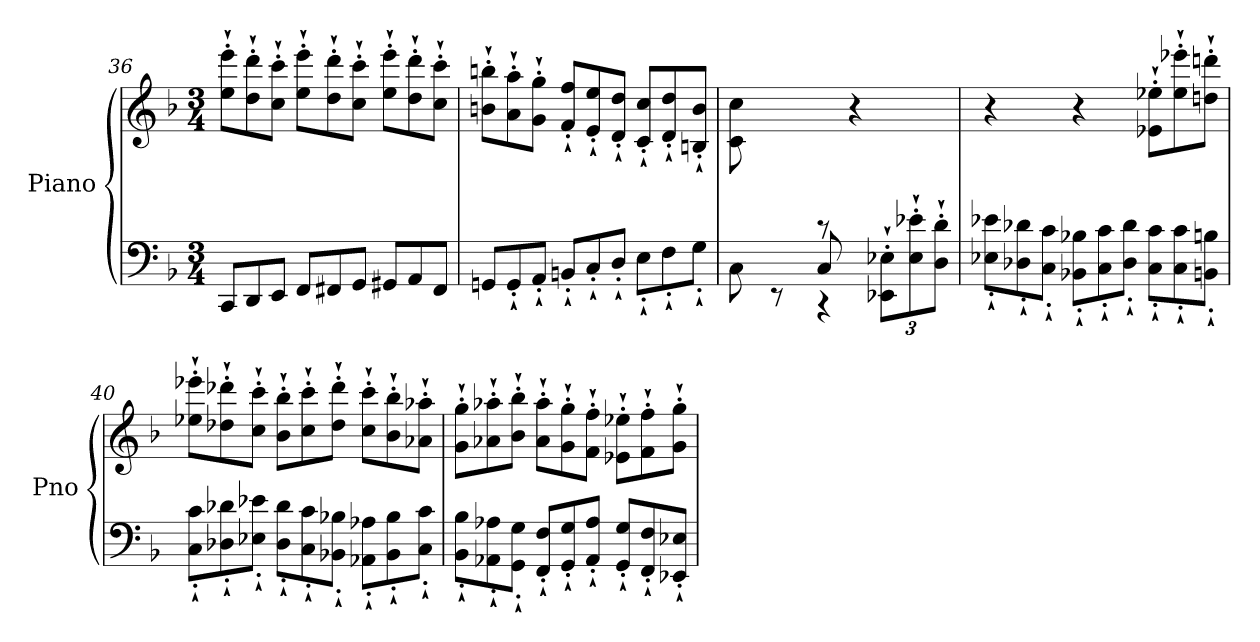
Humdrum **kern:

**kern	**kern	**dynam
*part1	*part1	*part1
*staff2	*staff1	*staff1/2
*I"Piano	*	*
*I'Pno	*	*
*clefF4	*clefG2	*
*k[b-]	*k[b-]	*
*M3/4	*M3/4	*
=36	=36	=36
*^	*	*
*	*Xtuplet	*Xtuplet	*
2.ryy	12CC/L	12ee\'` 12eee\'`L	.
.	12DD/	12dd\'` 12ddd\'`	.
.	12EE/J	12cc\'` 12ccc\'`J	.
.	12FF/L	12ee\'` 12eee\'`L	.
.	12FF#X/	12dd\'` 12ddd\'`	.
.	12GG/J	12cc\'` 12ccc\'`J	.
.	12GG#X/L	12ee\'` 12eee\'`L	.
.	12AA/	12dd\'` 12ddd\'`	.
.	12FF#/J	12cc\'` 12ccc\'`J	.
!!LO:PB:g=z
=37	=37	=37	=37
2.ryy	12GGn/L	12bn\'` 12bbn\'`L	.
.	12GG'`/	12a\'` 12aa\'`	.
.	12AA'`/J	12g\'` 12gg\'`J	.
.	12BBn'`/L	12f/'` 12ff/'`L	.
.	12C'`/	12e/'` 12ee/'`	.
.	12D'`/J	12d/'` 12dd/'`J	.
.	12E'`\L	12c/'` 12cc/'`L	.
.	12F'`\	12d/'` 12dd/'`	.
.	12G'`\J	12Bn/'` 12b/'`J	.
=38	=38	=38	=38
*	*^	*	*
12ryy	2.ryy	8C\	12c\ 12cc\L	.
12D/	.	.	24%7ryy	.
.	.	8rEE	.	.
12BBn/J	.	.	.	.
8C/	.	4rCC	.	.
4.ryy	.	.	8rAAA	.
*	*	*tuplet	*	*
*	*	*Xbrackettup	*	*
!	!	!	!	!LO:DY:a=2
!	!	!	!	!LO:DY:n=1:b=2
.	.	12EE-X\'` 12E-X\'`L	4r	other-dynamics f
.	.	12E-\'` 12e-X\'`	.	.
.	.	12D\'` 12d\'`J	.	.
*	*v	*v	*	*
=39	=39	=39	=39
*	*Xtuplet	*	*
2.ryy	12E-X\'` 12e-X\'`L	4r	.
.	12D-X\'` 12d-X\'`	.	.
.	12C\'` 12c\'`J	.	.
.	12BB-X\'` 12B-X\'`L	4r	.
.	12C\'` 12c\'`	.	.
.	12D-\'` 12d-\'`J	.	.
.	12C\'` 12c\'`L	12e-X\'` 12ee-X\'`L	.
.	12C\'` 12c\'`	12ee-\'` 12eee-X\'`	.
.	12BBn\'` 12Bn\'`J	12ddn\'` 12dddn\'`J	.
!!LO:PB:g=z
=40	=40	=40	=40
2.ryy	12C\'` 12c\'`L	12ee-X\'` 12eee-X\'`L	.
.	12D-X\'` 12d-X\'`	12dd-X\'` 12ddd-X\'`	.
.	12E-X\'` 12e-X\'`J	12cc\'` 12ccc\'`J	.
.	12D-\'` 12d-\'`L	12b-\'` 12bb-\'`L	.
.	12C\'` 12c\'`	12cc\'` 12ccc\'`	.
.	12BB-X\'` 12B-X\'`J	12dd-\'` 12ddd-\'`J	.
.	12AA-X\'` 12A-X\'`L	12cc\'` 12ccc\'`L	.
.	12BB-\'` 12B-\'`	12b-\'` 12bb-\'`	.
.	12C\'` 12c\'`J	12a-X\'` 12aa-X\'`J	.
=41	=41	=41	=41
2.ryy	12BB-\'` 12B-\'`L	12g\'` 12gg\'`L	.
.	12AA-X\'` 12A-X\'`	12a-X\'` 12aa-X\'`	.
.	12GG\'` 12G\'`J	12b-\'` 12bb-\'`J	.
.	12FF/'` 12F/'`L	12a-\'` 12aa-\'`L	.
.	12GG/'` 12G/'`	12g\'` 12gg\'`	.
.	12AA-/'` 12A-/'`J	12f\'` 12ff\'`J	.
.	12GG/'` 12G/'`L	12e-X\'` 12ee-X\'`L	.
.	12FF/'` 12F/'`	12f\'` 12ff\'`	.
.	12EE-X/'` 12E-X/'`J	12g\'` 12gg\'`J	.
*v	*v	*	*
=	=	=
*-	*-	*-
